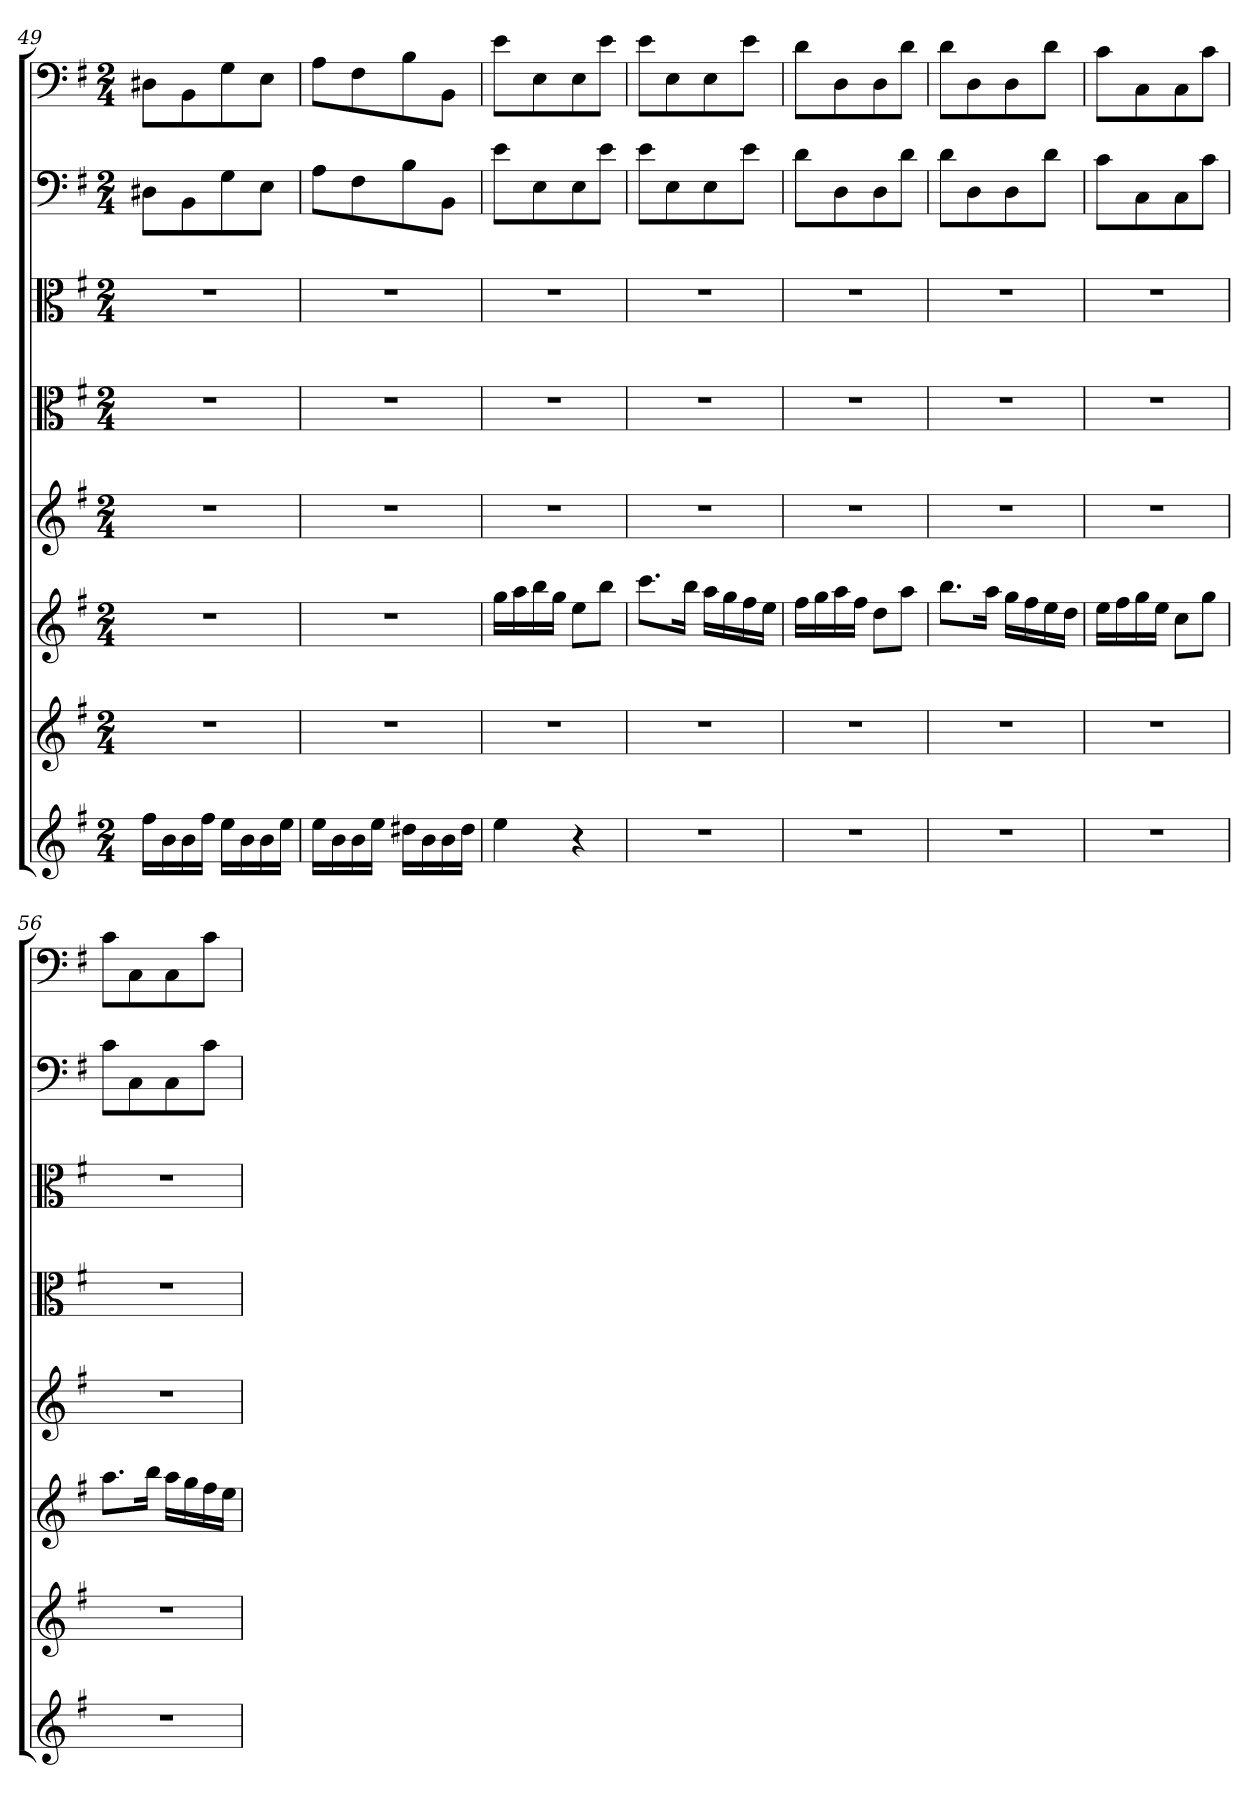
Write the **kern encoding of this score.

**kern	**kern	**kern	**kern	**kern	**kern	**kern	**kern
*part8	*part7	*part6	*part5	*part4	*part3	*part2	*part1
*staff8	*staff7	*staff6	*staff5	*staff4	*staff3	*staff2	*staff1
*clefG2	*clefG2	*clefG2	*clefG2	*clefC3	*clefC3	*clefF4	*clefF4
*k[f#]	*k[f#]	*k[f#]	*k[f#]	*k[f#]	*k[f#]	*k[f#]	*k[f#]
*e:	*e:	*e:	*e:	*e:	*e:	*e:	*e:
*M2/4	*M2/4	*M2/4	*M2/4	*M2/4	*M2/4	*M2/4	*M2/4
=49	=49	=49	=49	=49	=49	=49	=49
16ff#\LL	2r	2r	2r	2r	2r	8D#X\L	8D#X\L
16b\	.	.	.	.	.	.	.
16b\	.	.	.	.	.	8BB\	8BB\
16ff#\JJ	.	.	.	.	.	.	.
16ee\LL	.	.	.	.	.	8G\	8G\
16b\	.	.	.	.	.	.	.
16b\	.	.	.	.	.	8E\J	8E\J
16ee\JJ	.	.	.	.	.	.	.
=50	=50	=50	=50	=50	=50	=50	=50
16ee\LL	2r	2r	2r	2r	2r	8A\L	8A\L
16b\	.	.	.	.	.	.	.
16b\	.	.	.	.	.	8F#\	8F#\
16ee\JJ	.	.	.	.	.	.	.
16dd#X\LL	.	.	.	.	.	8B\	8B\
16b\	.	.	.	.	.	.	.
16b\	.	.	.	.	.	8BB\J	8BB\J
16dd#\JJ	.	.	.	.	.	.	.
=51	=51	=51	=51	=51	=51	=51	=51
4ee\	2r	16gg\LL	2r	2r	2r	8e\L	8e\L
.	.	16aa\	.	.	.	.	.
.	.	16bb\	.	.	.	8E\	8E\
.	.	16gg\JJ	.	.	.	.	.
4r	.	8ee\L	.	.	.	8E\	8E\
.	.	8bb\J	.	.	.	8e\J	8e\J
=52	=52	=52	=52	=52	=52	=52	=52
2r	2r	8.ccc\L	2r	2r	2r	8e\L	8e\L
.	.	.	.	.	.	8E\	8E\
.	.	16bb\Jk	.	.	.	.	.
.	.	16aa\LL	.	.	.	8E\	8E\
.	.	16gg\	.	.	.	.	.
.	.	16ff#\	.	.	.	8e\J	8e\J
.	.	16ee\JJ	.	.	.	.	.
=53	=53	=53	=53	=53	=53	=53	=53
2r	2r	16ff#\LL	2r	2r	2r	8d\L	8d\L
.	.	16gg\	.	.	.	.	.
.	.	16aa\	.	.	.	8D\	8D\
.	.	16ff#\JJ	.	.	.	.	.
.	.	8dd\L	.	.	.	8D\	8D\
.	.	8aa\J	.	.	.	8d\J	8d\J
=54	=54	=54	=54	=54	=54	=54	=54
2r	2r	8.bb\L	2r	2r	2r	8d\L	8d\L
.	.	.	.	.	.	8D\	8D\
.	.	16aa\Jk	.	.	.	.	.
.	.	16gg\LL	.	.	.	8D\	8D\
.	.	16ff#\	.	.	.	.	.
.	.	16ee\	.	.	.	8d\J	8d\J
.	.	16dd\JJ	.	.	.	.	.
=55	=55	=55	=55	=55	=55	=55	=55
2r	2r	16ee\LL	2r	2r	2r	8c\L	8c\L
.	.	16ff#\	.	.	.	.	.
.	.	16gg\	.	.	.	8C\	8C\
.	.	16ee\JJ	.	.	.	.	.
.	.	8cc\L	.	.	.	8C\	8C\
.	.	8gg\J	.	.	.	8c\J	8c\J
=56	=56	=56	=56	=56	=56	=56	=56
2r	2r	8.aa\L	2r	2r	2r	8c\L	8c\L
.	.	.	.	.	.	8C\	8C\
.	.	16bb\Jk	.	.	.	.	.
.	.	16aa\LL	.	.	.	8C\	8C\
.	.	16gg\	.	.	.	.	.
.	.	16ff#\	.	.	.	8c\J	8c\J
.	.	16ee\JJ	.	.	.	.	.
=	=	=	=	=	=	=	=
*-	*-	*-	*-	*-	*-	*-	*-
